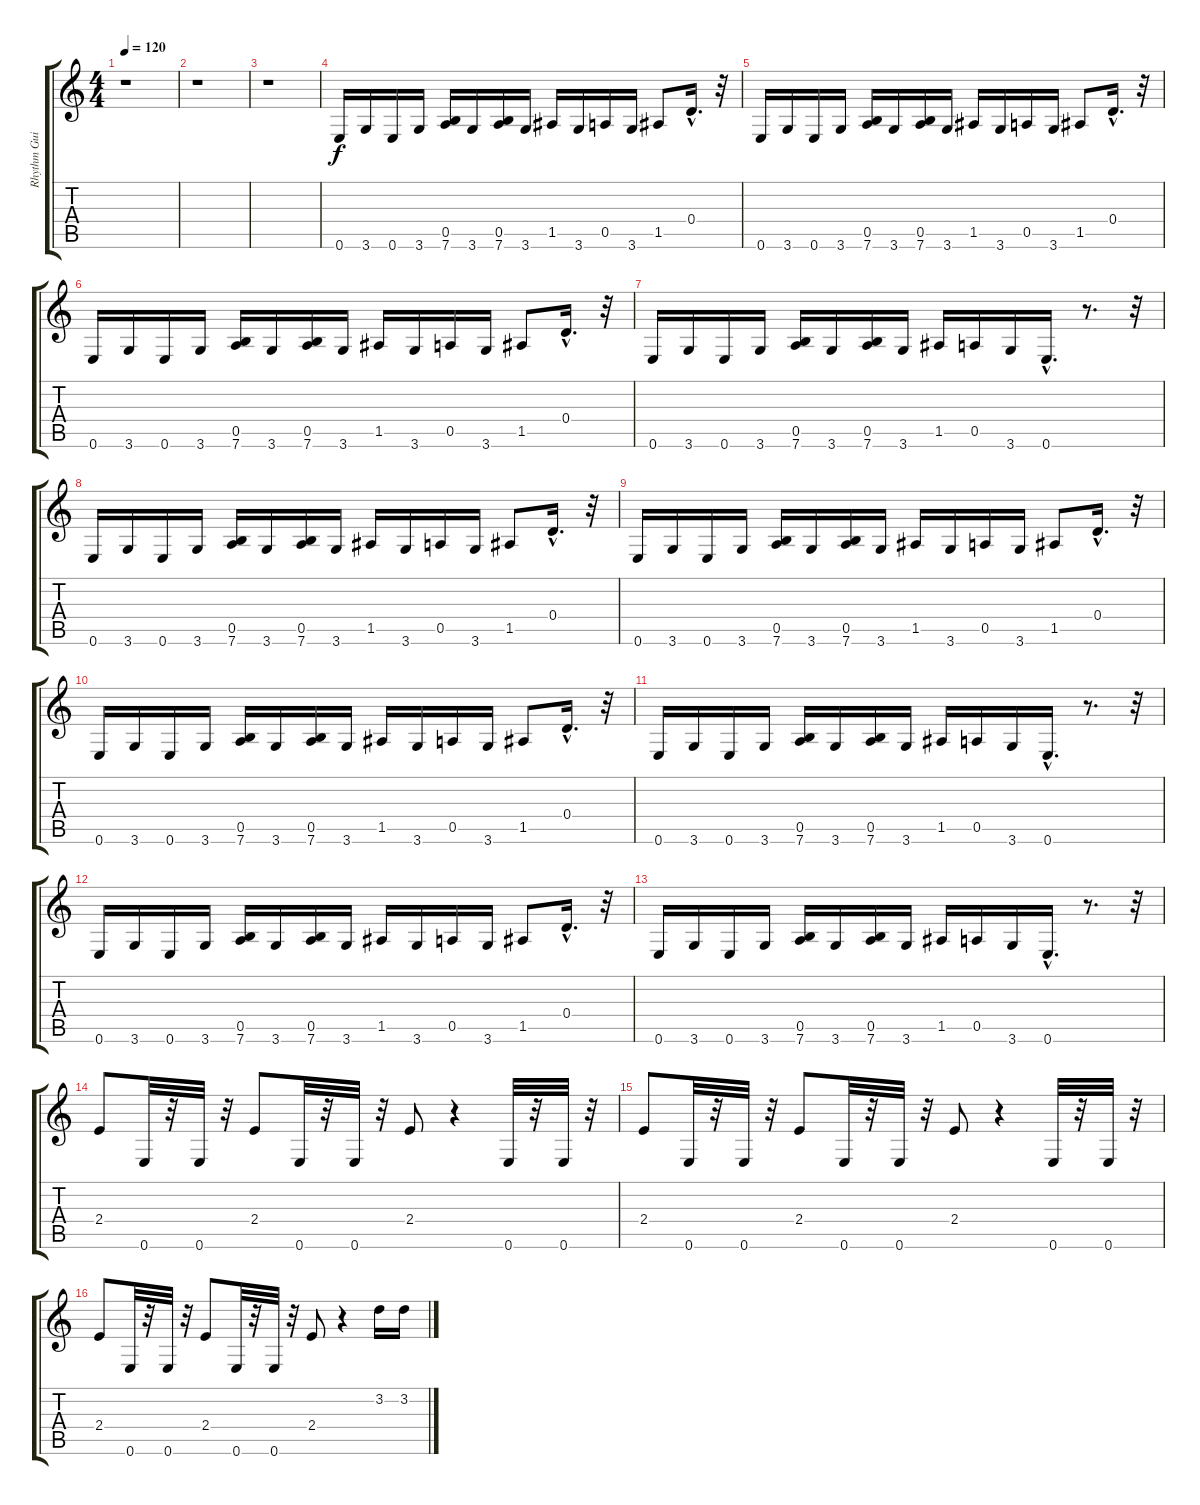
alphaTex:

\track ("Rhythm Guitar" "Rhythm Gui") {instrument distortionguitar}
\staff {score tabs}
\tuning (E4 B3 G3 D3 A2 E2) {hide}
\ts (4 4)
\tempo 120
\clef g2
\ks c
r.1{dy f} |
r.1 |
r.1 |
0.6.16{volume 16} 3.6.16 0.6.16 3.6.16 (0.5 7.6).16 3.6.16 (0.5 7.6).16 3.6.16 1.5.16 3.6.16 0.5.16 3.6.16 1.5.8 0.4{hac}.16{d} r.32 |
0.6.16 3.6.16 0.6.16 3.6.16 (0.5 7.6).16 3.6.16 (0.5 7.6).16 3.6.16 1.5.16 3.6.16 0.5.16 3.6.16 1.5.8 0.4{hac}.16{d} r.32 |
0.6.16 3.6.16 0.6.16 3.6.16 (0.5 7.6).16 3.6.16 (0.5 7.6).16 3.6.16 1.5.16 3.6.16 0.5.16 3.6.16 1.5.8 0.4{hac}.16{d} r.32 |
0.6.16 3.6.16 0.6.16 3.6.16 (0.5 7.6).16 3.6.16 (0.5 7.6).16 3.6.16 1.5.16 0.5.16 3.6.16 0.6{hac}.16{d} r.8{d} r.32 |
0.6.16 3.6.16 0.6.16 3.6.16 (0.5 7.6).16 3.6.16 (0.5 7.6).16 3.6.16 1.5.16 3.6.16 0.5.16 3.6.16 1.5.8 0.4{hac}.16{d} r.32 |
0.6.16 3.6.16 0.6.16 3.6.16 (0.5 7.6).16 3.6.16 (0.5 7.6).16 3.6.16 1.5.16 3.6.16 0.5.16 3.6.16 1.5.8 0.4{hac}.16{d} r.32 |
0.6.16 3.6.16 0.6.16 3.6.16 (0.5 7.6).16 3.6.16 (0.5 7.6).16 3.6.16 1.5.16 3.6.16 0.5.16 3.6.16 1.5.8 0.4{hac}.16{d} r.32 |
0.6.16 3.6.16 0.6.16 3.6.16 (0.5 7.6).16 3.6.16 (0.5 7.6).16 3.6.16 1.5.16 0.5.16 3.6.16 0.6{hac}.16{d} r.8{d} r.32 |
0.6.16 3.6.16 0.6.16 3.6.16 (0.5 7.6).16 3.6.16 (0.5 7.6).16 3.6.16 1.5.16 3.6.16 0.5.16 3.6.16 1.5.8 0.4{hac}.16{d} r.32 |
0.6.16 3.6.16 0.6.16 3.6.16 (0.5 7.6).16 3.6.16 (0.5 7.6).16 3.6.16 1.5.16 0.5.16 3.6.16 0.6{hac}.16{d} r.8{d} r.32 |
2.4.8 0.6.32 r.32 0.6.32 r.32 2.4.8 0.6.32 r.32 0.6.32 r.32 2.4.8 r.4 0.6.32 r.32 0.6.32 r.32 |
2.4.8 0.6.32 r.32 0.6.32 r.32 2.4.8 0.6.32 r.32 0.6.32 r.32 2.4.8 r.4 0.6.32 r.32 0.6.32 r.32 |
2.4.8 0.6.32 r.32 0.6.32 r.32 2.4.8 0.6.32 r.32 0.6.32 r.32 2.4.8 r.4 3.2.16 3.2.16
